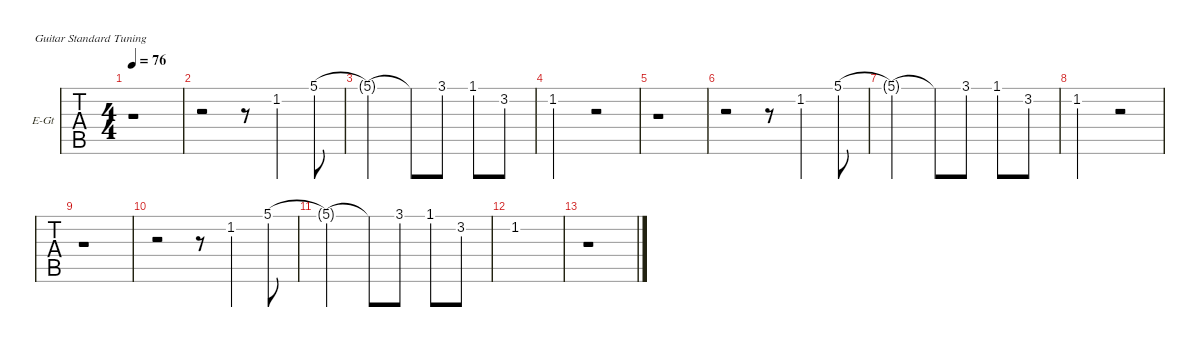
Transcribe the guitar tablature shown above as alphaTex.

\defaultSystemsLayout 4
\hideDynamics
\bracketExtendMode nobrackets
\firstSystemTrackNameOrientation horizontal
\track ("melody 04 SYL" "E-Gt") {instrument electricguitarclean}
\staff {tabs}
\tuning (E4 B3 G3 D3 A2 E2)
\ts (4 4)
\tempo 76
\clef g2
\ks gminor
r.1{dy mf beam Down} |
r.2{beam Down} r.8{beam Down} 1.2{acc forcenatural}.4{beam Down} 5.1{lf 5 acc forcenatural}.8{beam Down} |
5.1{t acc forcenatural}.2{beam Down} 5.1{t acc forcenatural}.8{beam Down} 3.1{lf 4 acc forcenatural}.8{beam Down} 1.1{acc forcenatural}.8{beam Down} 3.2{acc forcenatural}.8{beam Down} |
1.2{acc forcenatural}.2{beam Down} r.2{beam Down} |
r.1{beam Down} |
r.2{beam Down} r.8{beam Down} 1.2{acc forcenatural}.4{beam Down} 5.1{lf 5 acc forcenatural}.8{beam Down} |
5.1{t acc forcenatural}.2{beam Down} 5.1{t acc forcenatural}.8{beam Down} 3.1{lf 4 acc forcenatural}.8{beam Down} 1.1{acc forcenatural}.8{beam Down} 3.2{acc forcenatural}.8{beam Down} |
1.2{acc forcenatural}.2{beam Down} r.2{beam Down} |
r.1{beam Down} |
r.2{beam Down} r.8{beam Down} 1.2{acc forcenatural}.4{beam Down} 5.1{lf 5 acc forcenatural}.8{beam Down} |
5.1{t acc forcenatural}.2{beam Down} 5.1{t acc forcenatural}.8{beam Down} 3.1{lf 4 acc forcenatural}.8{beam Down} 1.1{acc forcenatural}.8{beam Down} 3.2{acc forcenatural}.8{beam Down} |
1.2{acc forcenatural}.1{beam Down} |
r.1{beam Down}
